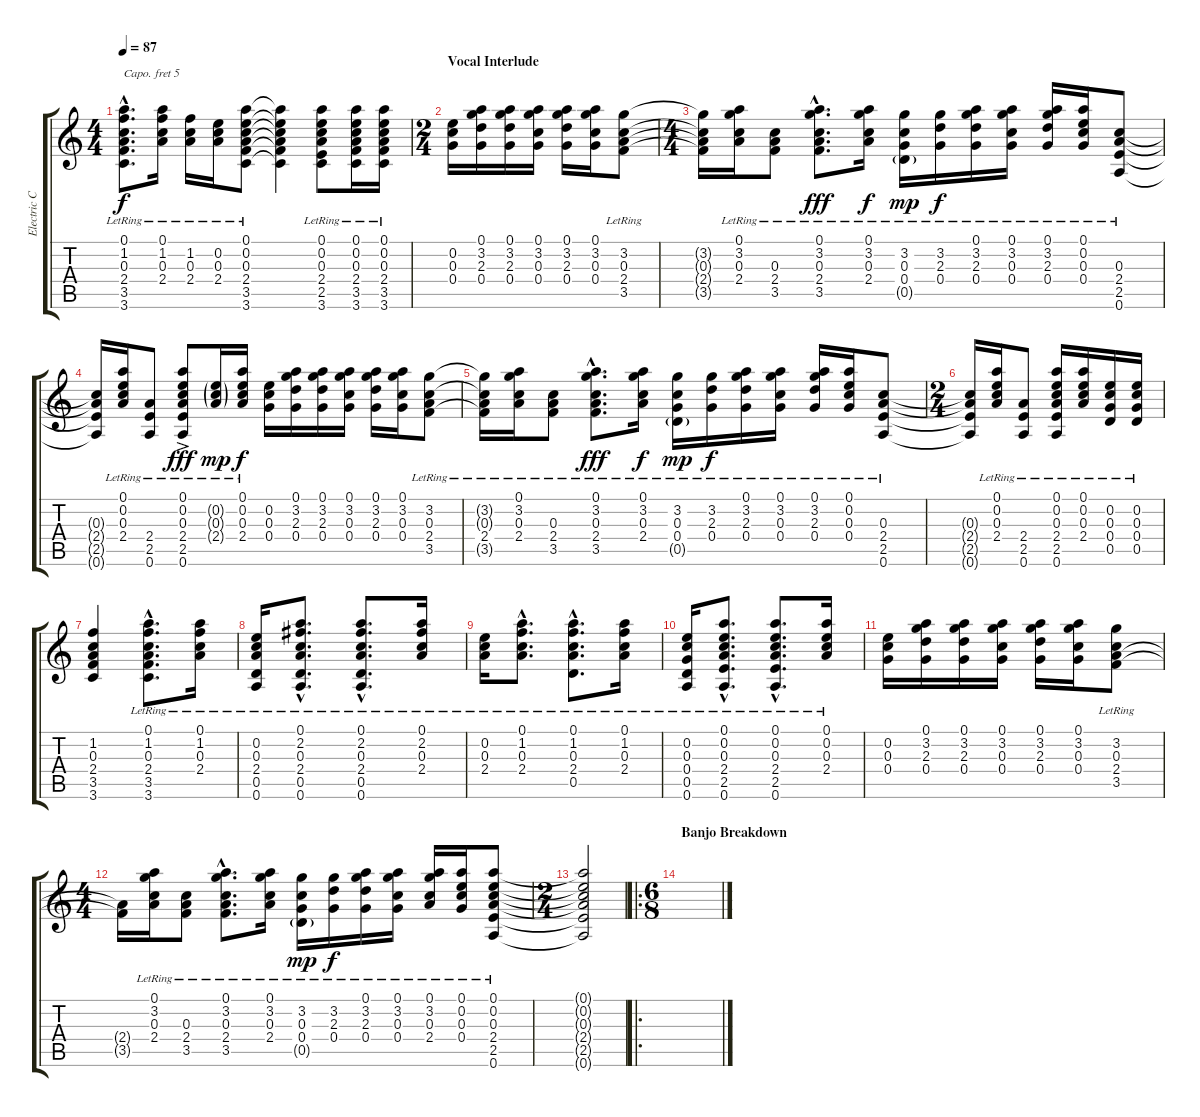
\track ("Electric Capo V" "Electric C") {instrument electricguitarclean}
\staff {score tabs}
\capo 5
\tuning (E4 B3 G3 D3 A2 E2) {hide}
\ts (4 4)
\tempo 87
\clef g2
\ks c
(0.1{hac lr} 1.2{hac lr} 0.3{hac lr} 2.4{hac lr} 3.5{hac lr} 3.6{hac lr}).8{d dy f} (0.1{lr} 1.2{lr} 0.3{lr} 2.4{lr}).16 (1.2{lr} 0.3{lr} 2.4{lr}).16 (0.2{lr} 0.3{lr} 2.4{lr}).16 (0.1{lr} 0.2{lr} 0.3{lr} 2.4{lr} 3.5{lr} 3.6{lr}).8 (0.1{t} 0.2{t} 0.3{t} 2.4{t} 3.5{t} 3.6{t}).4 (0.1{lr} 0.2{lr} 0.3{lr} 2.4{lr} 2.5{lr} 3.6{lr}).8 (0.1{lr} 0.2{lr} 0.3{lr} 2.4{lr} 3.5{lr} 3.6{lr}).16 (0.1{lr} 0.2{lr} 0.3{lr} 2.4{lr} 3.5{lr} 3.6{lr}).16 |
\ts (2 4)
\section ("" "Vocal Interlude")
(0.2 0.3 0.4).16{volume 8} (0.1 3.2 2.3 0.4).16 (0.1 3.2 2.3 0.4).16 (0.1 3.2 0.3 0.4).16 (0.1 3.2 2.3 0.4).16 (0.1 3.2 0.3 0.4).16 (3.2{lr} 0.3{lr} 2.4{lr} 3.5{lr}).8 |
\ts (4 4)
(3.2{t} 0.3{t} 2.4{t} 3.5{t}).16 (0.1{lr} 3.2{lr} 0.3{lr} 2.4{lr}).16 (0.3{lr} 2.4{lr} 3.5{lr}).8 (0.1{hac lr} 3.2{hac lr} 0.3{hac lr} 2.4{hac lr} 3.5{hac lr}).8{d dy fff} (0.1{lr} 3.2{lr} 0.3{lr} 2.4{lr}).16{dy f} (3.2{lr} 0.3{lr} 0.4{lr} 0.5{g lr}).16{dy mp} (3.2{lr} 2.3{lr} 0.4{lr}).16{dy f} (0.1{lr} 3.2{lr} 2.3{lr} 0.4{lr}).16 (0.1{lr} 3.2{lr} 0.3{lr} 0.4{lr}).16 (0.1{lr} 3.2{lr} 2.3{lr} 0.4{lr}).16 (0.1{lr} 0.2{lr} 0.3{lr} 0.4{lr}).16 (0.3{lr} 2.4{lr} 2.5{lr} 0.6{lr}).8 |
(0.3{t} 2.4{t} 2.5{t} 0.6{t}).16 (0.1{lr} 0.2{lr} 0.3{lr} 2.4{lr}).16 (2.4{lr} 2.5{lr} 0.6).8 (0.1{ac lr} 0.2{ac lr} 0.3{ac lr} 2.4{ac lr} 2.5{ac lr} 0.6{ac lr}).8{dy fff} (0.2{g lr} 0.3{g lr} 2.4{g lr}).16{dy mp} (0.1{lr} 0.2{lr} 0.3{lr} 2.4{lr}).16{dy f} (0.2 0.3 0.4).16 (0.1 3.2 2.3 0.4).16 (0.1 3.2 2.3 0.4).16 (0.1 3.2 0.3 0.4).16 (0.1 3.2 2.3 0.4).16 (0.1 3.2 0.3 0.4).16 (3.2{lr} 0.3{lr} 2.4{lr} 3.5{lr}).8 |
(3.2{t} 0.3{t} 2.4{lr} 3.5{t}).16 (0.1{lr} 3.2{lr} 0.3{lr} 2.4{lr}).16 (0.3{lr} 2.4{lr} 3.5{lr}).8 (0.1{hac lr} 3.2{hac lr} 0.3{hac lr} 2.4{hac lr} 3.5{hac lr}).8{d dy fff} (0.1{lr} 3.2{lr} 0.3{lr} 2.4{lr}).16{dy f} (3.2{lr} 0.3{lr} 0.4{lr} 0.5{g lr}).16{dy mp} (3.2{lr} 2.3{lr} 0.4{lr}).16{dy f} (0.1{lr} 3.2{lr} 2.3{lr} 0.4{lr}).16 (0.1{lr} 3.2{lr} 0.3{lr} 0.4{lr}).16 (0.1{lr} 3.2{lr} 2.3{lr} 0.4{lr}).16 (0.1{lr} 0.2{lr} 0.3{lr} 0.4{lr}).16 (0.3{lr} 2.4{lr} 2.5{lr} 0.6{lr}).8 |
\ts (2 4)
(0.3{t} 2.4{t} 2.5{t} 0.6{t}).16 (0.1{lr} 0.2{lr} 0.3{lr} 2.4{lr}).16 (2.4{lr} 2.5{lr} 0.6{lr}).8 (0.1{lr} 0.2{lr} 0.3{lr} 2.4{lr} 2.5{lr} 0.6{lr}).16 (0.1{lr} 0.2{lr} 0.3{lr} 2.4{lr}).16 (0.2{lr} 0.3{lr} 0.4{lr} 0.5{lr}).16 (0.2{lr} 0.3{lr} 0.4{lr} 0.5{lr}).16 |
(1.2 0.3 2.4 3.5 3.6).4 (0.1{hac lr} 1.2{hac lr} 0.3{hac lr} 2.4{hac lr} 3.5{hac lr} 3.6{hac lr}).8{d} (0.1{lr} 1.2{lr} 0.3{lr} 2.4{lr}).16 |
(0.2{lr} 0.3{lr} 2.4{lr} 0.5{lr} 0.6{lr}).16 (0.1{hac lr} 2.2{hac lr} 0.3{hac lr} 2.4{hac lr} 0.5{hac lr} 0.6{hac lr}).8{d} (0.1{hac lr} 2.2{hac lr} 0.3{hac lr} 2.4{hac lr} 0.5{hac lr} 0.6{hac lr}).8{d} (0.1{lr} 2.2{lr} 0.3{lr} 2.4{lr}).16 |
(0.2{lr} 0.3{lr} 2.4{lr}).16 (0.1{hac lr} 1.2{hac lr} 0.3{hac lr} 2.4{hac lr}).8{d} (0.1{hac lr} 1.2{hac lr} 0.3{hac lr} 2.4{hac lr} 0.5{hac}).8{d} (0.1{lr} 1.2{lr} 0.3{lr} 2.4{lr}).16 |
(0.2{lr} 0.3{lr} 0.4{lr} 0.5{lr} 0.6{lr}).16 (0.1{hac lr} 0.2{hac lr} 0.3{hac lr} 2.4{hac lr} 2.5{hac lr} 0.6{hac lr}).8{d} (0.1{hac lr} 0.2{hac lr} 0.3{hac lr} 2.4{hac lr} 2.5{hac lr} 0.6{hac lr}).8{d} (0.1{lr} 0.2{lr} 0.3{lr} 2.4{lr}).16 |
(0.2 0.3 0.4).16 (0.1 3.2 2.3 0.4).16 (0.1 3.2 2.3 0.4).16 (0.1 3.2 0.3 0.4).16 (0.1 3.2 2.3 0.4).16 (0.1 3.2 0.3 0.4).16 (3.2{lr} 0.3{lr} 2.4{lr} 3.5{lr}).8 |
\ts (4 4)
(2.4{t} 3.5{t}).16 (0.1{lr} 3.2{lr} 0.3{lr} 2.4{lr}).16 (0.3{lr} 2.4{lr} 3.5{lr}).8 (0.1{hac lr} 3.2{hac lr} 0.3{hac lr} 2.4{hac lr} 3.5{hac lr}).8{d} (0.1{lr} 3.2{lr} 0.3{lr} 2.4{lr}).16 (3.2{lr} 0.3{lr} 0.4{lr} 0.5{g lr}).16{dy mp} (3.2{lr} 2.3{lr} 0.4{lr}).16{dy f} (0.1{lr} 3.2{lr} 2.3{lr} 0.4{lr}).16 (0.1{lr} 3.2{lr} 0.3{lr} 0.4{lr}).16 (0.1{lr} 3.2{lr} 0.3{lr} 2.4{lr}).16 (0.1{lr} 0.2{lr} 0.3{lr} 0.4{lr}).16 (0.1{lr} 0.2{lr} 0.3{lr} 2.4{lr} 2.5{lr} 0.6{lr}).8 |
\ts (2 4)
(0.1{t} 0.2{t} 0.3{t} 2.4{t} 2.5{t} 0.6{t}).2 |
\ro
\ts (6 8)
\section ("" "Banjo Breakdown")
